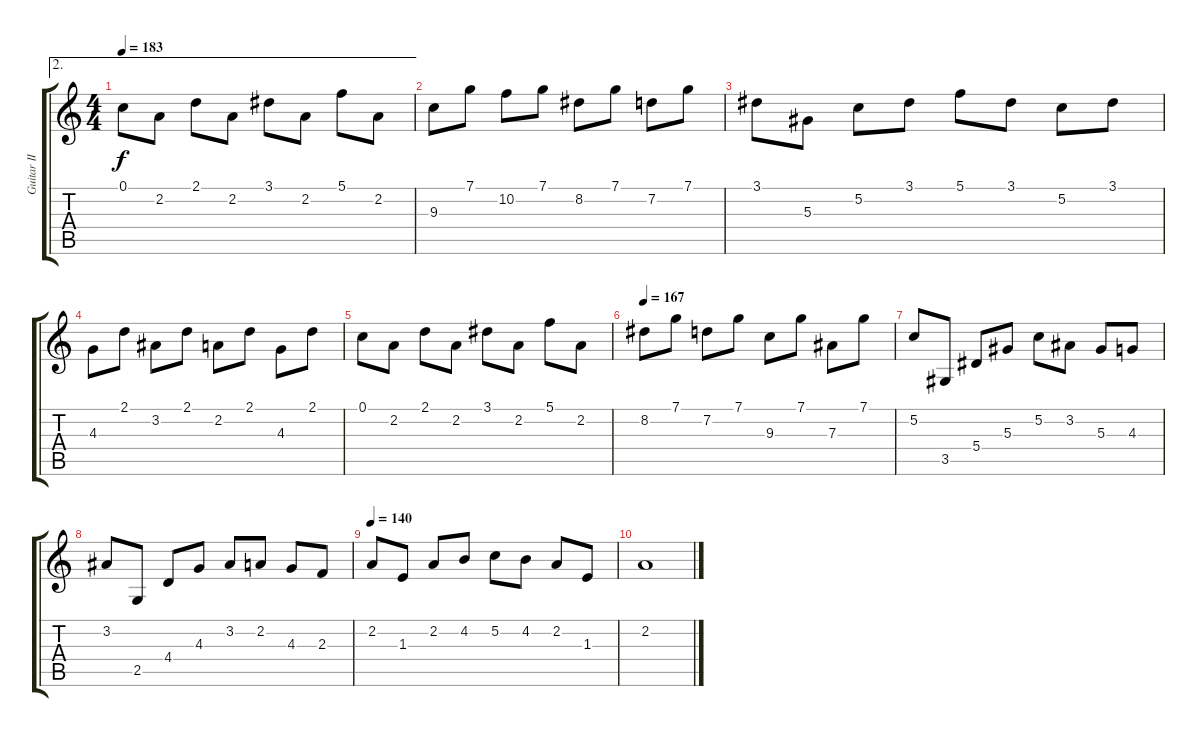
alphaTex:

\track ("Guitar II" "Guitar II") {instrument distortionguitar}
\staff {score tabs}
\tuning (C4 G3 Eb3 Bb2 F2 C2) {hide}
\ae 2
\ts (4 4)
\tempo 183
\clef g2
\ks c
0.1.8{dy f} 2.2.8 2.1.8 2.2.8 3.1.8 2.2.8 5.1.8 2.2.8 |
9.3.8 7.1.8 10.2.8 7.1.8 8.2.8 7.1.8 7.2.8 7.1.8 |
3.1.8 5.3.8 5.2.8 3.1.8 5.1.8 3.1.8 5.2.8 3.1.8 |
4.3.8 2.1.8 3.2.8 2.1.8 2.2.8 2.1.8 4.3.8 2.1.8 |
0.1.8 2.2.8 2.1.8 2.2.8 3.1.8 2.2.8 5.1.8 2.2.8 |
\tempo 167
8.2.8 7.1.8 7.2.8 7.1.8 9.3.8 7.1.8 7.3.8 7.1.8 |
5.2.8 3.5.8 5.4.8 5.3.8 5.2.8 3.2.8 5.3.8 4.3.8 |
3.2.8 2.5.8 4.4.8 4.3.8 3.2.8 2.2.8 4.3.8 2.3.8 |
\tempo 140
2.2.8 1.3.8 2.2.8 4.2.8 5.2.8 4.2.8 2.2.8 1.3.8 |
2.2.1
